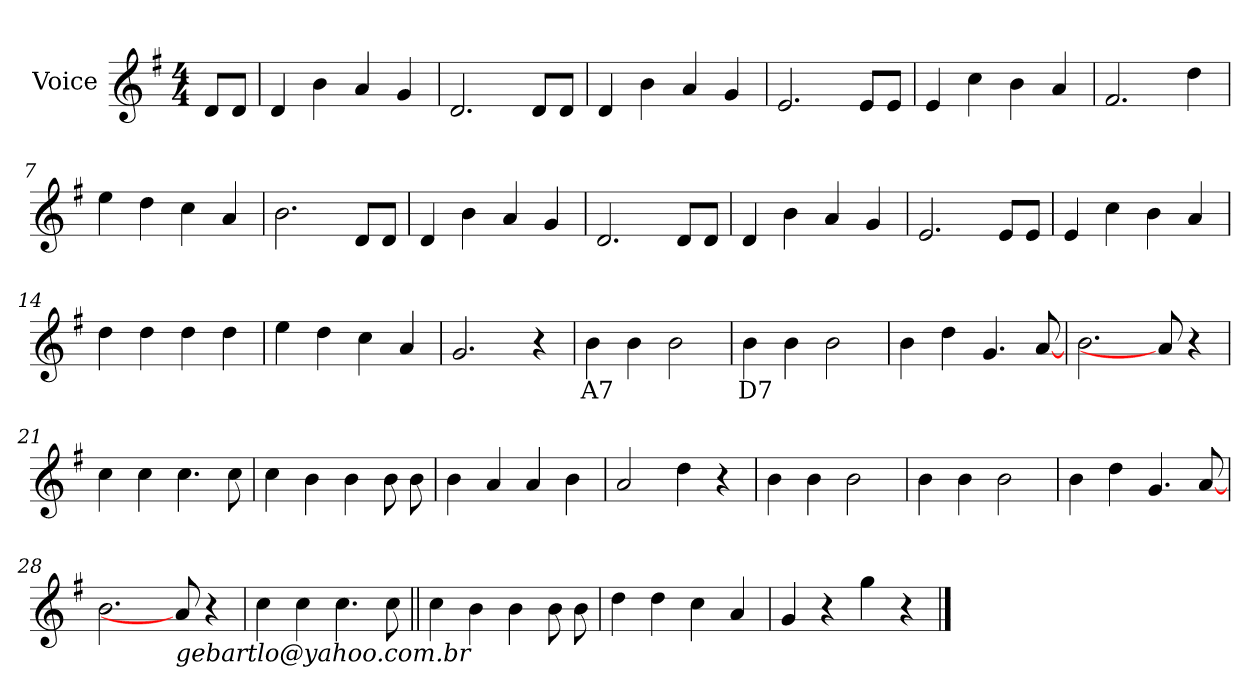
**kern	**text
*part1	*part1
*staff1	*staff1
*I"Voice	*
*I'V	*
*clefG2	*
*k[f#]	*
*M4/4	*
=	=
8d/L	.
8d/J	.
=1	=1
4d/	.
4b\	.
4a/	.
4g/	.
=2	=2
2.d/	.
8d/L	.
8d/J	.
=3	=3
4d/	.
4b\	.
4a/	.
4g/	.
=4	=4
2.e/	.
8e/L	.
8e/J	.
!!LO:LB:g=z
=5	=5
4e/	.
4cc\	.
4b\	.
4a/	.
=6	=6
2.f#/	.
4dd\	.
=7	=7
4ee\	.
4dd\	.
4cc\	.
4a/	.
=8	=8
2.b\	.
8d/L	.
8d/J	.
=9	=9
4d/	.
4b\	.
4a/	.
4g/	.
!!LO:LB:g=z
=10	=10
2.d/	.
8d/L	.
8d/J	.
=11	=11
4d/	.
4b\	.
4a/	.
4g/	.
=12	=12
2.e/	.
8e/L	.
8e/J	.
=13	=13
4e/	.
4cc\	.
4b\	.
4a/	.
=14	=14
4dd\	.
4dd\	.
4dd\	.
4dd\	.
!!LO:LB:g=z
=15	=15
4ee\	.
4dd\	.
4cc\	.
4a/	.
=16	=16
2.g/	.
4r	.
=17	=17
!	!LO:LY:b
4b\	A7
4b\	.
2b\	.
=18	=18
!	!LO:LY:b
4b\	D7
4b\	.
2b\	.
=19	=19
4b\	.
4dd\	.
4.g/	.
[8a/	.
=20	=20
2.b\	.
8a/]	.
4r	.
!!LO:LB:g=z
=21	=21
4cc\	.
4cc\	.
4.cc\	.
8cc\	.
=22	=22
4cc\	.
4b\	.
4b\	.
8b\K	.
8b\k	.
=23	=23
4b\	.
4a/	.
4a/	.
4b\	.
=24	=24
2a/	.
4dd\	.
4r	.
=25	=25
4b\	.
4b\	.
2b\	.
=26	=26
4b\	.
4b\	.
2b\	.
!!LO:LB:g=z
=27	=27
4b\	.
4dd\	.
4.g/	.
[8a/	.
=28	=28
2.b\	.
!LO:TX:b:i:t=gebartlo@yahoo.com.br	!
8a/]	.
4r	.
=29	=29
4cc\	.
4cc\	.
4.cc\	.
8cc\	.
=30||	=30||
4cc\	.
4b\	.
4b\	.
8b\K	.
8b\k	.
=31	=31
4dd\	.
4dd\	.
4cc\	.
4a/	.
=32	=32
4g/	.
4r	.
4gg\	.
4r	.
==	==
*-	*-
